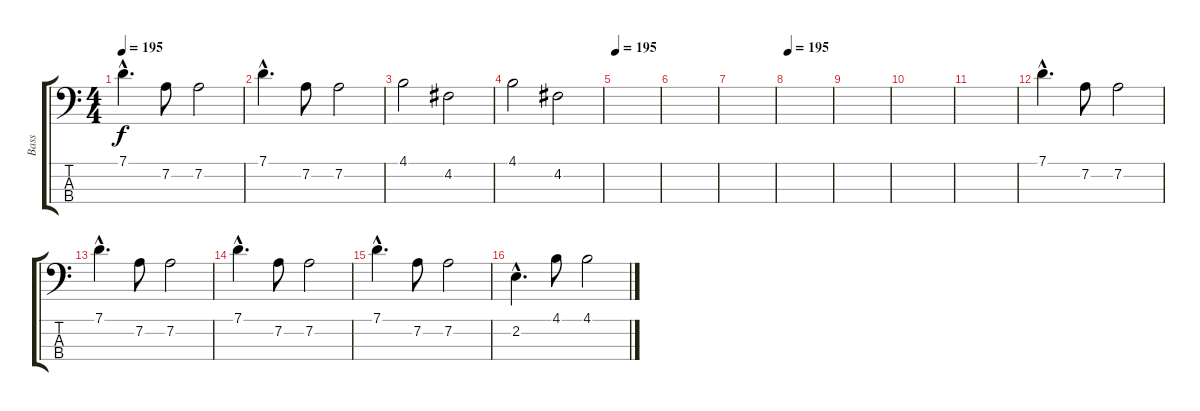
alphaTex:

\track ("Bass" "Bass") {instrument acousticbass}
\staff {score tabs}
\tuning (G2 D2 A1 E1) {hide}
\ts (4 4)
\tempo 195
\clef f4
\ks c
7.1{hac}.4{d dy f} 7.2.8 7.2.2 |
7.1{hac}.4{d} 7.2.8 7.2.2 |
4.1.2 4.2.2 |
4.1.2 4.2.2 |
\tempo 195
|
|
|
\tempo 195
|
|
|
|
7.1{hac}.4{d} 7.2.8 7.2.2 |
7.1{hac}.4{d} 7.2.8 7.2.2 |
7.1{hac}.4{d} 7.2.8 7.2.2 |
7.1{hac}.4{d} 7.2.8 7.2.2 |
2.2{hac}.4{d} 4.1.8 4.1.2
